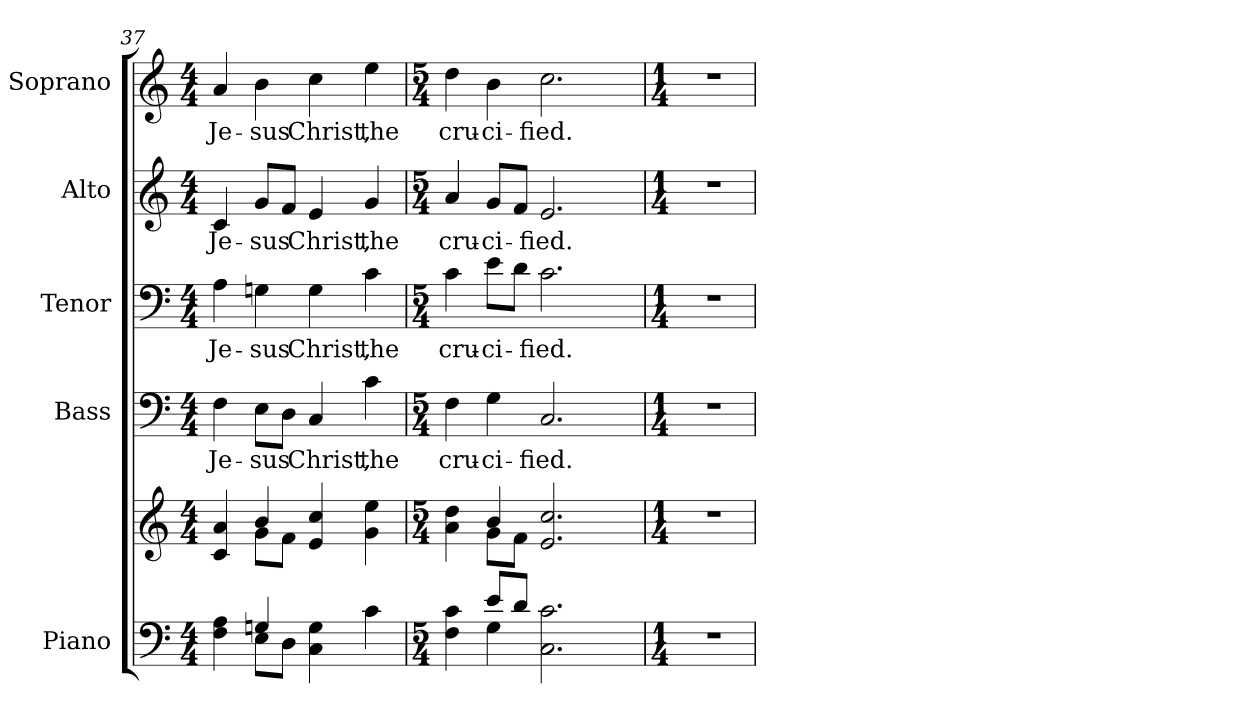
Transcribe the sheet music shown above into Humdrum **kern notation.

**kern	**kern	**kern	**text	**kern	**text	**kern	**text	**kern	**text
*part5	*part5	*part4	*part4	*part3	*part3	*part2	*part2	*part1	*part1
*staff6	*staff5	*staff4	*staff4	*staff3	*staff3	*staff2	*staff2	*staff1	*staff1
*I"Piano	*	*I"Bass	*	*I"Tenor	*	*I"Alto	*	*I"Soprano	*
*I'Pno.	*	*I'B.	*	*I'T.	*	*I'A.	*	*I'S.	*
!!LO:PB:g=z
*clefF4	*clefG2	*clefF4	*	*clefF4	*	*clefG2	*	*clefG2	*
*k[]	*k[]	*k[]	*	*k[]	*	*k[]	*	*k[]	*
*C:	*C:	*C:	*	*C:	*	*C:	*	*C:	*
*M4/4	*M4/4	*M4/4	*	*M4/4	*	*M4/4	*	*M4/4	*
=37	=37	=37	=37	=37	=37	=37	=37	=37	=37
*^	*^	*	*	*	*	*	*	*	*
!	!	!	!	!	!LO:LY:b:color=#000000	!	!	!	!	!	!
!	!	!	!	!	!	!	!LO:LY:b:color=#000000	!	!	!	!
!	!	!	!	!	!	!	!	!	!LO:LY:b:color=#000000	!	!
!	!	!	!	!	!	!	!	!	!	!	!LO:LY:b:color=#000000
4Fi\ 4Ai	4ryy	4ci/ 4ai	4ryy	4Fi\	Je-	4Ai\	Je-	4ci/	Je-	4ai/	Je-
!	!	!	!	!	!LO:LY:b:color=#000000	!	!	!	!	!	!
!	!	!	!	!	!	!	!LO:LY:b:color=#000000	!	!	!	!
!	!	!	!	!	!	!	!	!	!LO:LY:b:color=#000000	!	!
!	!	!	!	!	!	!	!	!	!	!	!LO:LY:b:color=#000000
4Gni/	8Ei\L	4bi/	8gi\L	8Ei\L	-sus	4Gni\	-sus	8gi/L	-sus	4bi\	-sus
.	8Di\J	.	8fi\J	8Di\J	.	.	.	8fi/J	.	.	.
!	!	!	!	!	!LO:LY:b:color=#000000	!	!	!	!	!	!
!	!	!	!	!	!	!	!LO:LY:b:color=#000000	!	!	!	!
!	!	!	!	!	!	!	!	!	!LO:LY:b:color=#000000	!	!
!	!	!	!	!	!	!	!	!	!	!	!LO:LY:b:color=#000000
4Ci\ 4Gi	2ryy	4ei/ 4cci	2ryy	4Ci/	Christ,	4Gi\	Christ,	4ei/	Christ,	4cci\	Christ,
!	!	!	!	!	!LO:LY:b:color=#000000	!	!	!	!	!	!
!	!	!	!	!	!	!	!LO:LY:b:color=#000000	!	!	!	!
!	!	!	!	!	!	!	!	!	!LO:LY:b:color=#000000	!	!
!	!	!	!	!	!	!	!	!	!	!	!LO:LY:b:color=#000000
4ci\	.	4gi\ 4eei	.	4ci\	the	4ci\	the	4gi/	the	4eei\	the
=38	=38	=38	=38	=38	=38	=38	=38	=38	=38	=38	=38
*M5/4	*	*M5/4	*	*M5/4	*	*M5/4	*	*M5/4	*	*M5/4	*
!	!	!	!	!	!LO:LY:b:color=#000000	!	!	!	!	!	!
!	!	!	!	!	!	!	!LO:LY:b:color=#000000	!	!	!	!
!	!	!	!	!	!	!	!	!	!LO:LY:b:color=#000000	!	!
!	!	!	!	!	!	!	!	!	!	!	!LO:LY:b:color=#000000
4Fi\ 4ci	4ryy	4ai\ 4ddi	4ryy	4Fi\	cru-	4ci\	cru-	4ai/	cru-	4ddi\	cru-
!	!	!	!	!	!LO:LY:b:color=#000000	!	!	!	!	!	!
!	!	!	!	!	!	!	!LO:LY:b:color=#000000	!	!	!	!
!	!	!	!	!	!	!	!	!	!LO:LY:b:color=#000000	!	!
!	!	!	!	!	!	!	!	!	!	!	!LO:LY:b:color=#000000
8ei/L	4Gi\	4bi/	8gi\L	4Gi\	-ci-	8ei\L	-ci-	8gi/L	-ci-	4bi\	-ci-
8di/J	.	.	8fi\J	.	.	8di\J	.	8fi/J	.	.	.
!	!	!	!	!	!LO:LY:b:color=#000000	!	!	!	!	!	!
!	!	!	!	!	!	!	!LO:LY:b:color=#000000	!	!	!	!
!	!	!	!	!	!	!	!	!	!LO:LY:b:color=#000000	!	!
!	!	!	!	!	!	!	!	!	!	!	!LO:LY:b:color=#000000
2.Ci\ 2.ci	2ryy	2.ei/ 2.cci	2ryy	2.Ci/	-fied.	2.ci\	-fied.	2.ei/	-fied.	2.cci\	-fied.
.	4ryy	.	4ryy	.	.	.	.	.	.	.	.
*v	*v	*	*	*	*	*	*	*	*	*	*
*	*v	*v	*	*	*	*	*	*	*	*
!!LO:PB:g=z
=39	=39	=39	=39	=39	=39	=39	=39	=39	=39
*M1/4	*M1/4	*M1/4	*	*M1/4	*	*M1/4	*	*M1/4	*
*^	*^	*	*	*	*	*	*	*	*
!LO:N:vis=1	!	!LO:N:vis=1	!	!LO:N:vis=1	!	!LO:N:vis=1	!	!LO:N:vis=1	!	!LO:N:vis=1	!
*v	*v	*	*	*	*	*	*	*	*	*	*
*	*v	*v	*	*	*	*	*	*	*	*
4r	4r	4r	.	4r	.	4r	.	4r	.
=	=	=	=	=	=	=	=	=	=
*-	*-	*-	*-	*-	*-	*-	*-	*-	*-
